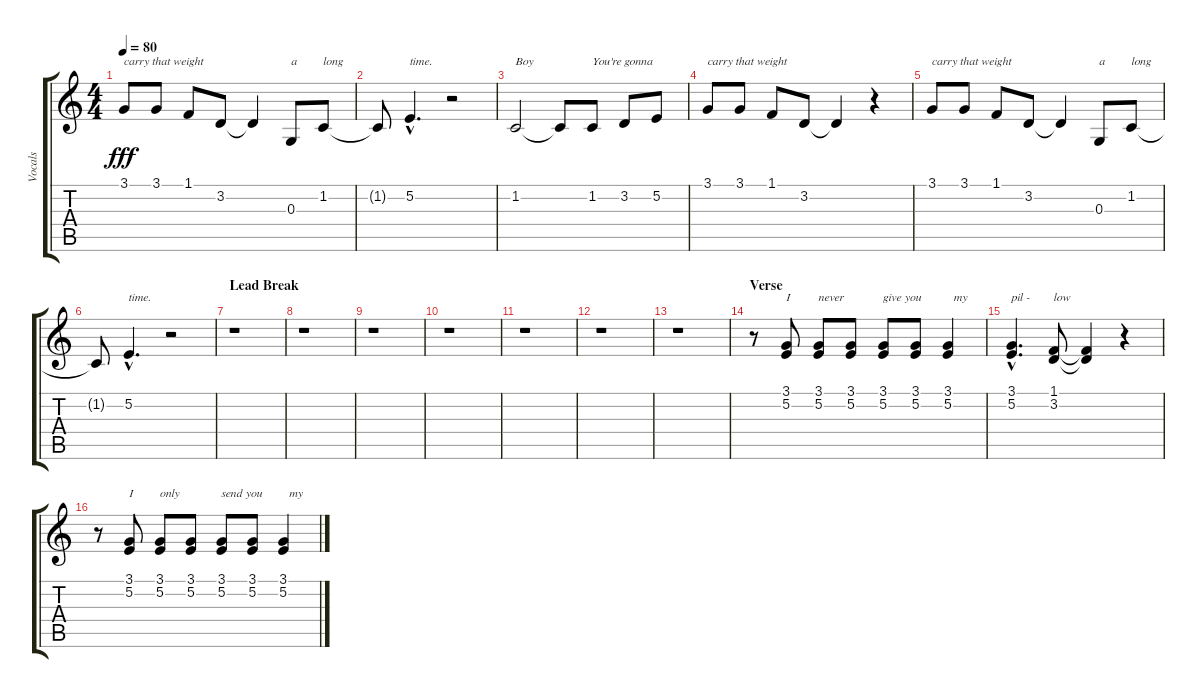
\track ("Vocals" "Vocals") {instrument choiraahs}
\staff {score tabs}
\tuning (E4 B3 G3 D3 A2 E2) {hide}
\ts (4 4)
\tempo 80
\clef g2
\ks c
3.1.8{txt "carry that weight" dy fff} 3.1.8 1.1.8 3.2.8 3.2{t}.4 0.3.8{txt "a"} 1.2.8{txt "long"} |
1.2{t}.8 5.2{hac}.4{d txt "time."} r.2 |
1.2.2{txt "Boy"} 1.2{t}.8 1.2.8{txt "You're gonna"} 3.2.8 5.2.8 |
3.1.8{txt "carry that weight"} 3.1.8 1.1.8 3.2.8 3.2{t}.4 r.4 |
3.1.8{txt "carry that weight"} 3.1.8 1.1.8 3.2.8 3.2{t}.4 0.3.8{txt "a"} 1.2.8{txt "long"} |
1.2{t}.8 5.2{hac}.4{d txt "time."} r.2 |
\section ("" "Lead Break")
r.1 |
r.1 |
r.1 |
r.1 |
r.1 |
r.1 |
r.1 |
\section ("" "Verse")
r.8 (3.1 5.2).8{txt "I" volume 14 instrument clarinet} (3.1 5.2).8{txt "never"} (3.1 5.2).8 (3.1 5.2).8{txt "give you"} (3.1 5.2).8 (3.1 5.2).4{txt "  my"} |
(3.1{hac} 5.2{hac}).4{d txt "pil -"} (1.1 3.2).8{txt "low"} (1.1{t} 3.2{t}).4 r.4 |
r.8 (3.1 5.2).8{txt "I"} (3.1 5.2).8{txt "only"} (3.1 5.2).8 (3.1 5.2).8{txt "send you"} (3.1 5.2).8 (3.1 5.2).4{txt "  my"}
